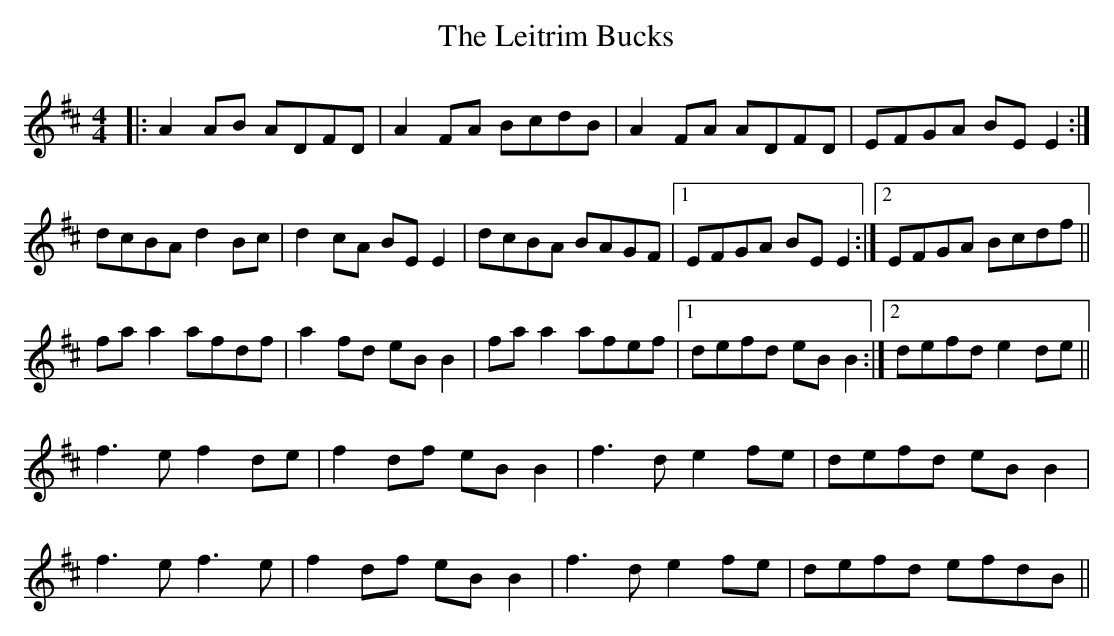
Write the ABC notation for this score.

X:1
T: The Leitrim Bucks
M: 4/4
L: 1/8
K: Dmaj
|:A2 AB ADFD|A2 FA BcdB|A2 FA ADFD|EFGA BE E2:|
dcBA d2 Bc|d2 cA BE E2|dcBA BAGF|1 EFGA BE E2:|2 EFGA Bcdf||
fa a2 afdf|a2 fd eB B2|fa a2 afef|1 defd eB B2:|2 defd e2 de||
f3 e f2 de|f2 df eB B2|f3 d e2 fe|defd eB B2|
f3 e f3 e|f2 df eB B2|f3 d e2 fe|defd efdB||
